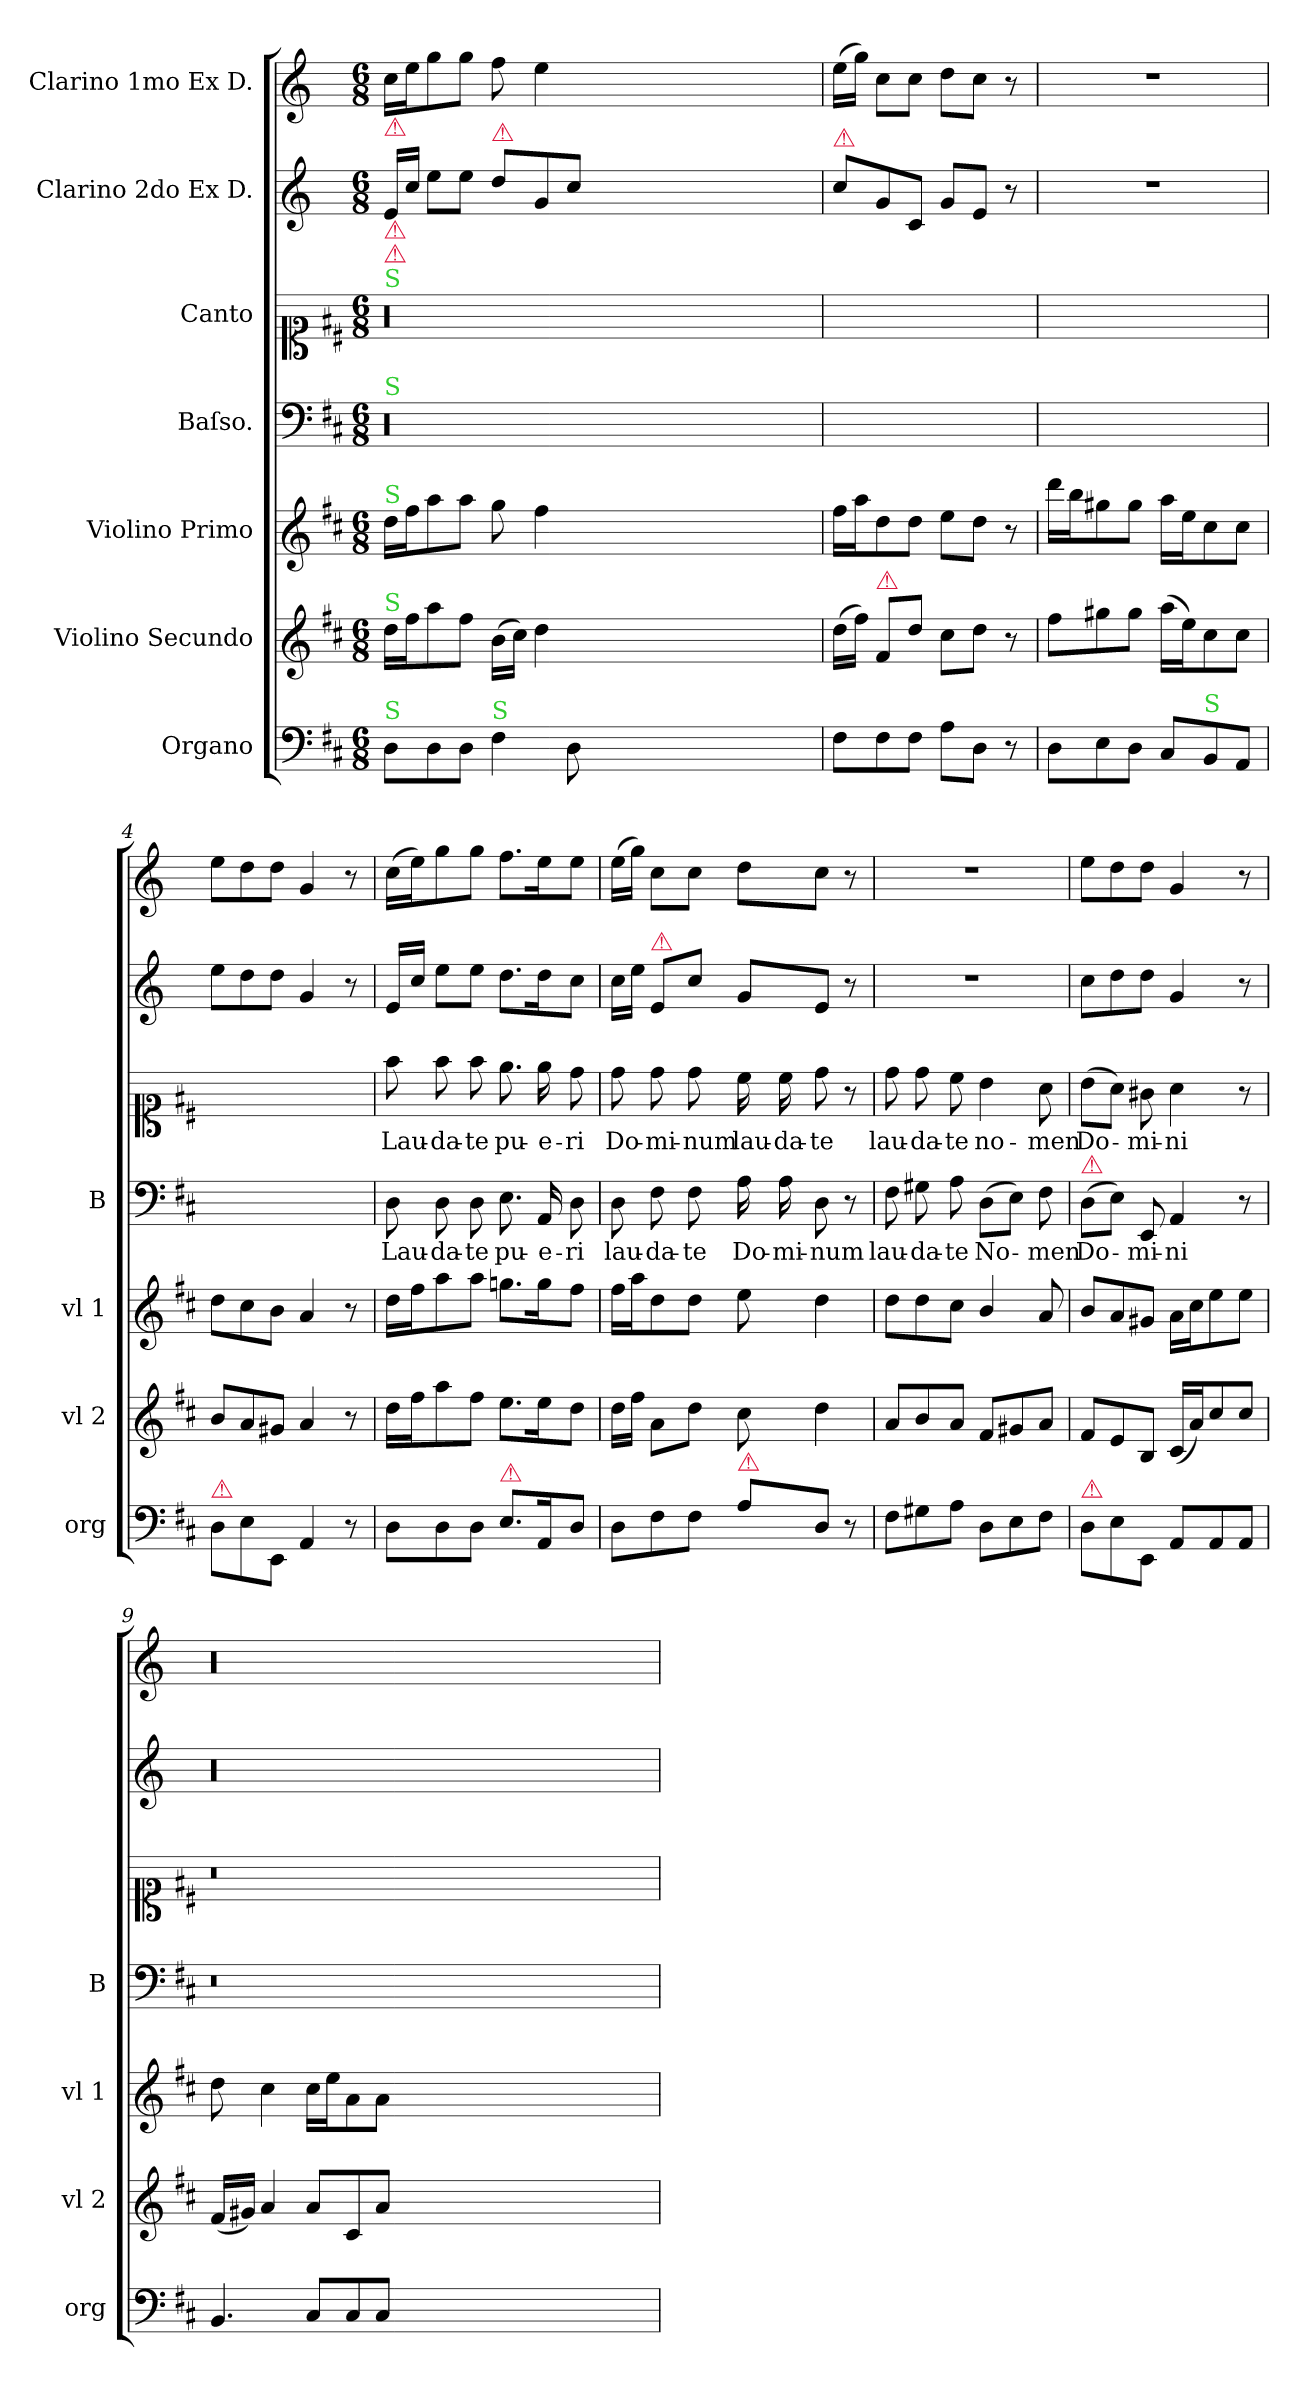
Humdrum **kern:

**kern	**kern	**kern	**kern	**text	**kern	**text	**kern	**kern
*part7	*part6	*part5	*part4	*part4	*part3	*part3	*part2	*part1
*staff7	*staff6	*staff5	*staff4	*staff4	*staff3	*staff3	*staff2	*staff1
*I"Organo	*I"Violino Secundo	*I"Violino Primo	*I"Baſso.	*	*I"Canto	*	*I"Clarino 2do Ex D.	*I"Clarino 1mo Ex D.
*I'org	*I'vl 2	*I'vl 1	*I'B	*	*	*	*	*
*clefF4	*clefG2	*clefG2	*clefF4	*	*clefC1	*	*clefG2	*clefG2
*	*	*	*	*	*	*	*ITrd-1c-2	*ITrd-1c-2
*k[f#c#]	*k[f#c#]	*k[f#c#]	*k[f#c#]	*	*k[f#c#]	*	*k[f#c#]	*k[f#c#]
*M6/8	*M6/8	*M6/8	*M6/8	*	*M6/8	*	*M6/8	*M6/8
=1	=1	=1	=1	=1	=1	=1	=1	=1
!	!	!	!	!	!	!	!	!LO:TX:b:Bi:color=crimson:t=⚠
!	!	!	!	!	!	!	!LO:TX:b:Bi:color=crimson:t=⚠	!
!	!	!	!	!	!LO:TX:a:color=limegreen:t=S	!	!	!
!	!	!	!	!	!LO:TX:a:color=crimson:t=⚠	!	!	!
!	!	!	!LO:TX:a:color=limegreen:t=S	!	!	!	!	!
!	!	!LO:TX:a:color=limegreen:t=S	!	!	!	!	!	!
!	!LO:TX:a:color=limegreen:t=S	!	!	!	!	!	!	!
!LO:TX:a:color=limegreen:t=S	!	!	!	!	!	!	!	!
!	!	!	!LO:N:vis=00	!	!LO:N:vis=00	!	!	!
8D\L	16dd\LL	16dd\LL	0.r	.	0.r	.	16f#/LL	16dd\LL
.	16ff#\J	16ff#\J	.	.	.	.	16dd/JJ	16ff#\J
8D\	8aa\	8aa\	.	.	.	.	8ff#\L	8aa\
8D\J	8ff#\J	8aa\J	.	.	.	.	8ff#\J	8aa\J
!	!	!	!	!	!	!	!LO:TX:a:color=crimson:t=⚠	!
!LO:TX:a:color=limegreen:t=S	!	!	!	!	!	!	!	!
4F#\	(>16b\LL	8gg\	.	.	.	.	8ee\L	8gg\
.	16cc#\JJ)	.	.	.	.	.	.	.
.	4dd\	4ff#\	.	.	.	.	8a/	4ff#\
8D\	.	.	.	.	.	.	8dd/J	.
0ryy	0ryy	0ryy	.	.	.	.	0ryy	0ryy
4ryy	4ryy	4ryy	.	.	.	.	4ryy	4ryy
=2	=2	=2	=2	=2	=2	=2	=2	=2
!	!	!	!	!	!	!	!LO:TX:a:color=crimson:t=⚠	!
8F#\L	(>16dd\LL	16ff#\LL	2.ryy	.	2.ryy	.	8dd\L	(>16ff#\LL
.	16ff#\JJ)	16aa\J	.	.	.	.	.	16aa\JJ)
!	!LO:TX:a:color=crimson:t=⚠	!	!	!	!	!	!	!
8F#\	8f#/L	8dd\	.	.	.	.	8a/	8dd\L
8F#\J	8dd\J	8dd\J	.	.	.	.	8d/J	8dd\J
8A\L	8cc#\L	8ee\L	.	.	.	.	8a/L	8ee\L
8D\J	8dd\J	8dd\J	.	.	.	.	8f#/J	8dd\J
8r	8r	8r	.	.	.	.	8r	8r
=3	=3	=3	=3	=3	=3	=3	=3	=3
8D\L	8ff#\L	16ddd\LL	2.ryy	.	2.ryy	.	2.r	2.r
.	.	16bb\J	.	.	.	.	.	.
8E\	8gg#X\	8gg#X\	.	.	.	.	.	.
8D\J	8gg#\J	8gg#\J	.	.	.	.	.	.
8C#/L	(>16aa\LL	16aa\LL	.	.	.	.	.	.
.	16ee\J)	16ee\J	.	.	.	.	.	.
!LO:TX:a:color=limegreen:t=S	!	!	!	!	!	!	!	!
8BB/	8cc#\	8cc#\	.	.	.	.	.	.
8AA/J	8cc#\J	8cc#\J	.	.	.	.	.	.
=4	=4	=4	=4	=4	=4	=4	=4	=4
!LO:TX:a:color=crimson:t=⚠	!	!	!	!	!	!	!	!
8D\L	8b/L	8dd\L	2.ryy	.	2.ryy	.	8ff#\L	8ff#\L
8E\	8a/	8cc#\	.	.	.	.	8ee\	8ee\
8EE/J	8g#X/J	8b\J	.	.	.	.	8ee\J	8ee\J
4AA/	4a/	4a/	.	.	.	.	4a/	4a/
8r	8r	8r	.	.	.	.	8r	8r
=5	=5	=5	=5	=5	=5	=5	=5	=5
8D\L	16dd\LL	16dd\LL	8D\	Lau-	8ff#\	Lau-	16f#/LL	(>16dd\LL
.	16ff#\J	16ff#\J	.	.	.	.	16dd/JJ	16ff#\J)
8D\	8aa\	8aa\	8D\	-da-	8ff#\	-da-	8ff#\L	8aa\
8D\J	8ff#\J	8aa\J	8D\	-te	8ff#\	-te	8ff#\J	8aa\J
!LO:TX:a:color=crimson:t=⚠	!	!	!	!	!	!	!	!
8.E\L	8.ee\L	8.ggn\L	8.E\	pu-	8.ee\	pu-	8.ee\L	8.gg\L
16AA/K	16ee\K	16gg\K	16AA/	-e-	16ee\	-e-	16ee\K	16ff#\K
8D/J	8dd\J	8ff#\J	8D\	-ri	8dd\	-ri	8dd\J	8ff#\J
=6	=6	=6	=6	=6	=6	=6	=6	=6
8D\L	16dd\LL	16ff#\LL	8D\	lau-	8dd\	Do-	16dd\LL	(>16ff#\LL
.	16ff#\JJ	16aa\J	.	.	.	.	16ff#\JJ	16aa\JJ)
!	!	!	!	!	!	!	!LO:TX:a:color=crimson:t=⚠	!
8F#\	8a\L	8dd\	8F#\	-da-	8dd\	-mi-	8f#/L	8dd\L
8F#\J	8dd\J	8dd\J	8F#\	-te	8dd\	-num	8dd\J	8dd\J
!LO:TX:a:color=crimson:t=⚠	!	!	!	!	!	!	!	!
8A\L	8cc#\	8ee\	16A\	Do-	16cc#\	lau-	8a/L	8ee\L
.	.	.	16A\	-mi-	16cc#\	-da-	.	.
8D/J	4dd\	4dd\	8D\	-num	8dd\	-te	8f#/J	8dd\J
8r	.	.	8r	.	8r	.	8r	8r
=7	=7	=7	=7	=7	=7	=7	=7	=7
8F#\L	8a/L	8dd\L	8F#\	lau-	8dd\	lau-	2.r	2.r
8G#X\	8b/	8dd\	8G#X\	-da-	8dd\	-da-	.	.
8A\J	8a/J	8cc#\J	8A\	-te	8cc#\	-te	.	.
8D\L	8f#/L	4b/	(>8D\L	No-	4b\	no-	.	.
8E\	8g#X/	.	8E\J)	.	.	.	.	.
8F#\J	8a/J	8a/	8F#\	-men	8a\	-men	.	.
=8	=8	=8	=8	=8	=8	=8	=8	=8
!	!	!	!LO:TX:a:color=crimson:t=⚠	!	!	!	!	!
!LO:TX:a:color=crimson:t=⚠	!	!	!	!	!	!	!	!
8D\L	8f#/L	8b/L	(>8D\L	Do-	(>8b\L	Do-	8dd\L	8ff#\L
8E\	8e/	8a/	8E\J)	.	8a\J)	.	8ee\	8ee\
8EE/J	8B/J	8g#X/J	8EE/	-mi-	8g#X\	-mi-	8ee\J	8ee\J
8AA/L	(<16c#/LL	16a\LL	4AA/	-ni	4a\	-ni	4a/	4a/
.	16a/J)	16cc#\J	.	.	.	.	.	.
8AA/	8cc#/	8ee\	.	.	.	.	.	.
8AA/J	8cc#/J	8ee\J	8r	.	8r	.	8r	8r
=9	=9	=9	=9	=9	=9	=9	=9	=9
!	!	!	!LO:N:vis=0	!	!LO:N:vis=0	!	!LO:N:vis=00	!LO:N:vis=00
4.BB/	(<16f#/LL	8dd\	1.r	.	1.r	.	0.r	0.r
.	16g#X/JJ)	.	.	.	.	.	.	.
.	4a/	4cc#\	.	.	.	.	.	.
8C#/L	8a/L	16cc#\LL	.	.	.	.	.	.
.	.	16ee\J	.	.	.	.	.	.
8C#/	8c#/	8a\	.	.	.	.	.	.
8C#/J	8a/J	8a\J	.	.	.	.	.	.
0ryy	0ryy	0ryy	.	.	.	.	.	.
.	.	.	1.ryy	.	1.ryy	.	.	.
4ryy	4ryy	4ryy	.	.	.	.	.	.
=	=	=	=	=	=	=	=	=
*-	*-	*-	*-	*-	*-	*-	*-	*-
